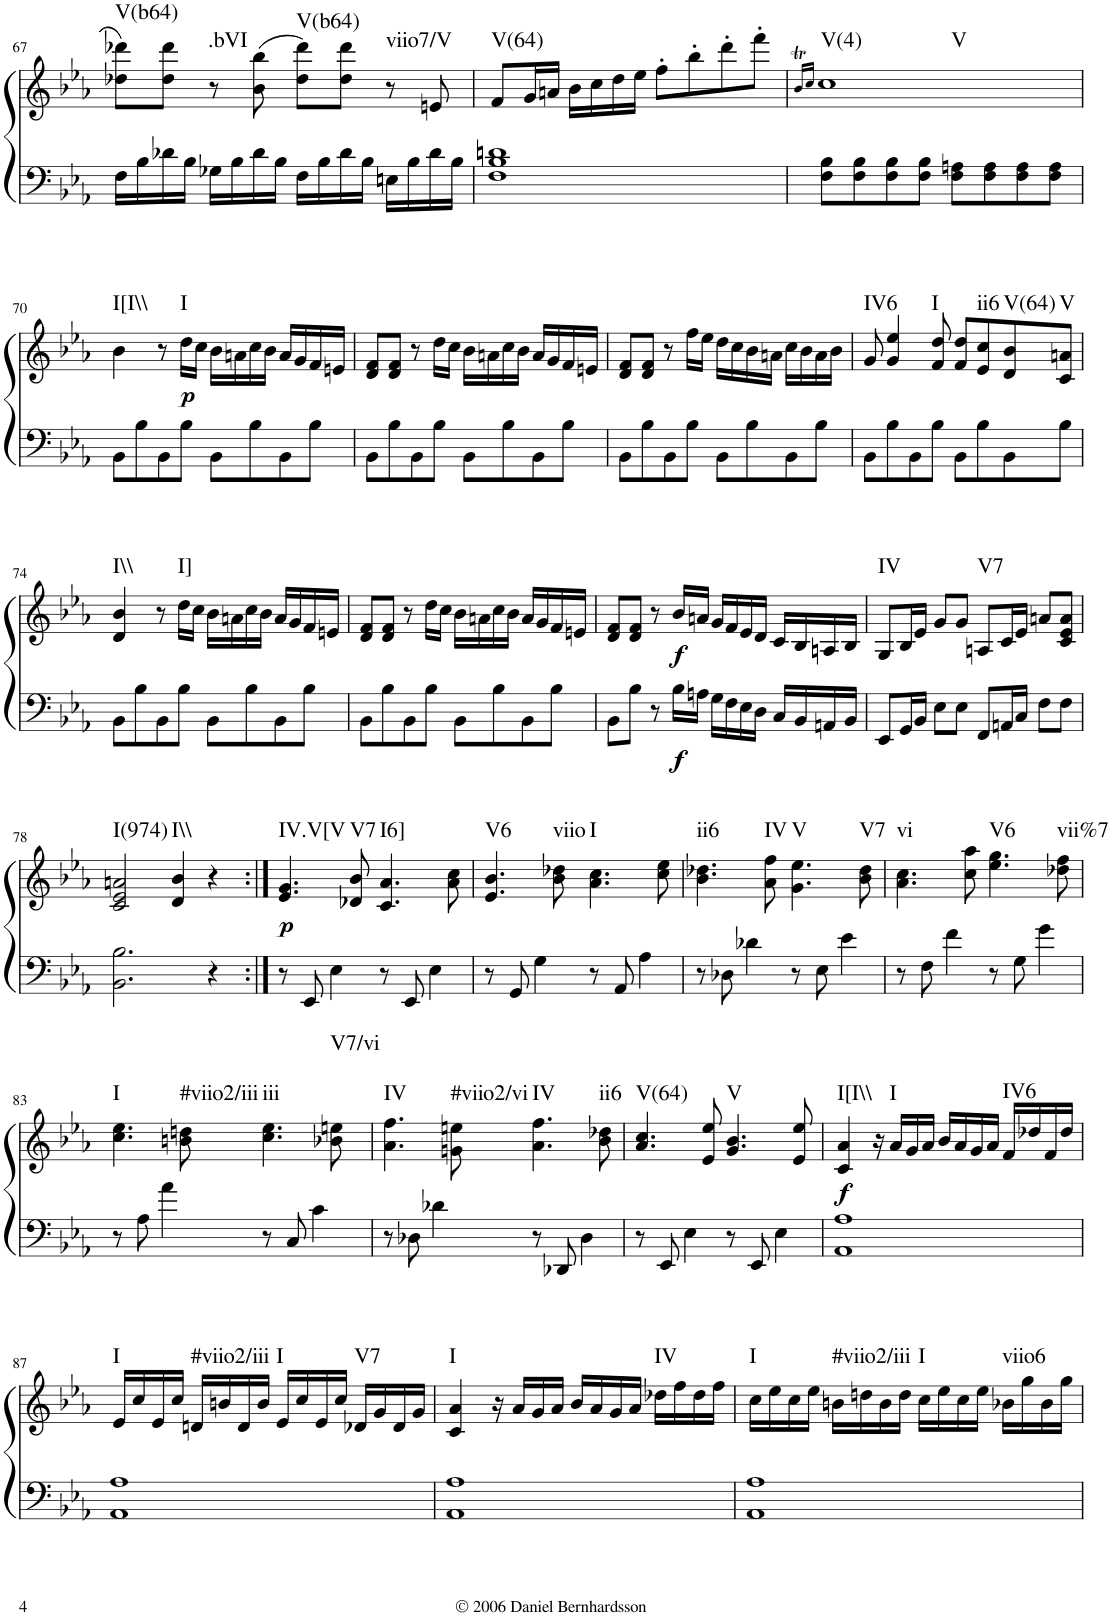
**kern	**kern	**dynam	**harte
*part1	*part1	*part1	*part1
*staff2	*staff1	*staff1/2	*
*I"Piano	*	*	*
*I'Pno.	*	*	*
!!LO:PB:g=z
*clefG2	*clefG2	*	*
*k[b-e-a-]	*k[b-e-a-]	*	*
*E-:	*E-:	*	*
*M4/4	*M4/4	*	*
*met(c)	*met(c)	*	*
=67	=67	=67	=67
!	!	!	!LO:H:kt=V(b64)
16F\LL	8dd-X\ 8ddd-X\L	.	N
16B-\	.	.	.
16d-X\	8dd-\ 8ddd-\J	.	.
16B-\JJ	.	.	.
!	!	!	!LO:H:kt=.bVI
16G-X\LL	8r	.	N
16B-\	.	.	.
16d-\	(8b-\ 8bb-\	.	.
16B-\JJ	.	.	.
!	!	!	!LO:H:kt=V(b64)
16F\LL	8dd-\ 8ddd-\L)	.	N
16B-\	.	.	.
16d-\	8dd-\ 8ddd-\J	.	.
16B-\JJ	.	.	.
!	!	!	!LO:H:kt=viio7/V
16En\LL	8r	.	N
16B-\	.	.	.
16d-\	8en/	.	.
16B-\JJ	.	.	.
=68	=68	=68	=68
!	!	!	!LO:H:kt=V(64)
1F 1B- 1dn	8f/L	.	N
.	16g/L	.	.
.	16an/JJ	.	.
.	16b-\LL	.	.
.	16cc\	.	.
.	16dd\	.	.
.	16ee-\JJ	.	.
.	8ff'\L	.	.
.	8bb-'\	.	.
.	8ddd'\	.	.
.	8fff'\J	.	.
=69	=69	=69	=69
.	16qb->/LL	.	.
.	16qcc/JJ	.	.
!	!	!	!LO:H:n=1:kt=V(4)
!	!	!	!LO:H:n=2:kt=V
8F\ 8B-\L	1cc	.	N N
8F\ 8B-\	.	.	.
8F\ 8B-\	.	.	.
8F\ 8B-\J	.	.	.
8F\ 8An\L	.	.	.
8F\ 8A\	.	.	.
8F\ 8A\	.	.	.
8F\ 8A\J	.	.	.
!!LO:LB:g=z
=70	=70	=70	=70
!	!	!	!LO:H:kt=I[I\\
8BB-\L	4b-\	.	N
8B-\	.	.	.
8BB-\	8r	.	.
!	!	!LO:DY:b	!LO:H:kt=I
8B-\J	16dd\LL	p	N
.	16cc\JJ	.	.
8BB-\L	16b-\LL	.	.
.	16an\	.	.
8B-\	16cc\	.	.
.	16b-\JJ	.	.
8BB-\	16a/LL	.	.
.	16g/	.	.
8B-\J	16f/	.	.
.	16en/JJ	.	.
=71	=71	=71	=71
8BB-\L	8d/ 8f/L	.	.
8B-\	8d/ 8f/J	.	.
8BB-\	8r	.	.
8B-\J	16dd\LL	.	.
.	16cc\JJ	.	.
8BB-\L	16b-\LL	.	.
.	16an\	.	.
8B-\	16cc\	.	.
.	16b-\JJ	.	.
8BB-\	16a/LL	.	.
.	16g/	.	.
8B-\J	16f/	.	.
.	16en/JJ	.	.
=72	=72	=72	=72
8BB-\L	8d/ 8f/L	.	.
8B-\	8d/ 8f/J	.	.
8BB-\	8r	.	.
8B-\J	16ff\LL	.	.
.	16ee-\JJ	.	.
8BB-\L	16dd\LL	.	.
.	16cc\	.	.
8B-\	16b-\	.	.
.	16an\JJ	.	.
8BB-\	16cc\LL	.	.
.	16b-\	.	.
8B-\J	16a\	.	.
.	16b-\JJ	.	.
=73	=73	=73	=73
!	!	!	!LO:H:kt=IV6
8BB-\L	8g/	.	N
8B-\	4g/ 4ee-/	.	.
8BB-\	.	.	.
!	!	!	!LO:H:kt=I
8B-\J	8f/ 8dd/	.	N
8BB-\L	8f/ 8dd/L	.	.
!	!	!	!LO:H:kt=ii6
8B-\	8e-/ 8cc/	.	N
!	!	!	!LO:H:kt=V(64)
8BB-\	8d/ 8b-/	.	N
!	!	!	!LO:H:kt=V
8B-\J	8c/ 8an/J	.	N
!!LO:LB:g=z
=74	=74	=74	=74
!	!	!	!LO:H:kt=I\\
8BB-\L	4d/ 4b-/	.	N
8B-\	.	.	.
8BB-\	8r	.	.
!	!	!	!LO:H:kt=I]
8B-\J	16dd\LL	.	N
.	16cc\JJ	.	.
8BB-\L	16b-\LL	.	.
.	16an\	.	.
8B-\	16cc\	.	.
.	16b-\JJ	.	.
8BB-\	16a/LL	.	.
.	16g/	.	.
8B-\J	16f/	.	.
.	16en/JJ	.	.
=75	=75	=75	=75
8BB-\L	8d/ 8f/L	.	.
8B-\	8d/ 8f/J	.	.
8BB-\	8r	.	.
8B-\J	16dd\LL	.	.
.	16cc\JJ	.	.
8BB-\L	16b-\LL	.	.
.	16an\	.	.
8B-\	16cc\	.	.
.	16b-\JJ	.	.
8BB-\	16a/LL	.	.
.	16g/	.	.
8B-\J	16f/	.	.
.	16en/JJ	.	.
=76	=76	=76	=76
8BB-\L	8d/ 8f/L	.	.
8B-\J	8d/ 8f/J	.	.
8r	8r	.	.
!	!	!LO:DY:b=2	!
!	!	!LO:DY:n=1:b	!
16B-\LL	16b-/LL	f f	.
16An\JJ	16an/JJ	.	.
16G\LL	16g/LL	.	.
16F\	16f/	.	.
16E-\	16e-/	.	.
16D\JJ	16d/JJ	.	.
16C/LL	16c/LL	.	.
16BB-/	16B-/	.	.
16AAn/	16An/	.	.
16BB-/JJ	16B-/JJ	.	.
=77	=77	=77	=77
!	!	!	!LO:H:kt=IV
8EE-/L	8G/L	.	N
16GG/L	16B-/L	.	.
16BB-/JJ	16e-/JJ	.	.
8E-\L	8g/L	.	.
8E-\J	8g/J	.	.
!	!	!	!LO:H:kt=V7
8FF/L	8An/L	.	N
16AAn/L	16c/L	.	.
16C/JJ	16e-/JJ	.	.
8F\L	8an/L	.	.
8F\J	8c/ 8e-/ 8a/J	.	.
!!LO:LB:g=z
=78	=78	=78	=78
!	!	!	!LO:H:kt=I(974)
2.BB-\ 2.B-\	2c/ 2e-/ 2an/	.	N
!	!	!	!LO:H:kt=I\\
.	4d/ 4b-/	.	N
4r	4r	.	.
=79:|!	=79:|!	=79:|!	=79:|!
!	!	!LO:DY:b	!LO:H:kt=IV.V[V
8r	4.e-/ 4.g/	p	N
8EE-/	.	.	.
4E-\	.	.	.
!	!	!	!LO:H:kt=V7
.	8d-X/ 8b-/	.	N
!	!	!	!LO:H:kt=I6]
8r	4.c/ 4.a-/	.	N
8EE-/	.	.	.
4E-\	.	.	.
.	8a-\ 8cc\	.	.
=80	=80	=80	=80
!	!	!	!LO:H:kt=V6
8r	4.e-/ 4.b-/	.	N
8GG/	.	.	.
4G\	.	.	.
!	!	!	!LO:H:kt=viio
.	8b-\ 8dd-X\	.	N
!	!	!	!LO:H:kt=I
8r	4.a-\ 4.cc\	.	N
8AA-/	.	.	.
4A-\	.	.	.
.	8cc\ 8ee-\	.	.
=81	=81	=81	=81
!	!	!	!LO:H:kt=ii6
8r	4.b-\ 4.dd-X\	.	N
8D-X\	.	.	.
4d-X\	.	.	.
!	!	!	!LO:H:kt=IV
.	8a-\ 8ff\	.	N
!	!	!	!LO:H:kt=V
8r	4.g\ 4.ee-\	.	N
8E-\	.	.	.
4e-\	.	.	.
!	!	!	!LO:H:kt=V7
.	8b-\ 8dd-\	.	N
=82	=82	=82	=82
!	!	!	!LO:H:kt=vi
8r	4.a-\ 4.cc\	.	N
8F\	.	.	.
4f\	.	.	.
.	8cc\ 8aa-\	.	.
!	!	!	!LO:H:kt=V6
8r	4.ee-\ 4.gg\	.	N
8G\	.	.	.
4g\	.	.	.
!	!	!	!LO:H:kt=vii%7
.	8dd-X\ 8ff\	.	N
!!LO:LB:g=z
=83	=83	=83	=83
!	!	!	!LO:H:kt=I
8r	4.cc\ 4.ee-\	.	N
8A-\	.	.	.
4a-\	.	.	.
!	!	!	!LO:H:kt=#viio2/iii
.	8bn\ 8ddn\	.	N
!	!	!	!LO:H:kt=iii
8r	4.cc\ 4.ee-\	.	N
8C/	.	.	.
4c\	.	.	.
!	!	!	!LO:H:kt=V7/vi
.	8b-X\ 8een\	.	N
=84	=84	=84	=84
!	!	!	!LO:H:kt=IV
8r	4.a-\ 4.ff\	.	N
8D-X\	.	.	.
4d-X\	.	.	.
!	!	!	!LO:H:kt=#viio2/vi
.	8gn\ 8een\	.	N
!	!	!	!LO:H:kt=IV
8r	4.a-\ 4.ff\	.	N
8DD-X/	.	.	.
4D-\	.	.	.
!	!	!	!LO:H:kt=ii6
.	8b-\ 8dd-X\	.	N
=85	=85	=85	=85
!	!	!	!LO:H:kt=V(64)
8r	4.a-/ 4.cc/	.	N
8EE-/	.	.	.
4E-\	.	.	.
.	8e-/ 8ee-/	.	.
!	!	!	!LO:H:kt=V
8r	4.g/ 4.b-/	.	N
8EE-/	.	.	.
4E-\	.	.	.
.	8e-/ 8ee-/	.	.
=86	=86	=86	=86
!	!	!LO:DY:b	!LO:H:kt=I[I\\
1AA- 1A-	4c/ 4a-/	f	N
.	16r	.	.
!	!	!	!LO:H:kt=I
.	16a-/LL	.	N
.	16g/	.	.
.	16a-/JJ	.	.
.	16b-/LL	.	.
.	16a-/	.	.
.	16g/	.	.
.	16a-/JJ	.	.
!	!	!	!LO:H:kt=IV6
.	16f/LL	.	N
.	16dd-X/	.	.
.	16f/	.	.
.	16dd-/JJ	.	.
!!LO:LB:g=z
=87	=87	=87	=87
!	!	!	!LO:H:kt=I
1AA- 1A-	16e-/LL	.	N
.	16cc/	.	.
.	16e-/	.	.
.	16cc/JJ	.	.
!	!	!	!LO:H:kt=#viio2/iii
.	16dn/LL	.	N
.	16bn/	.	.
.	16d/	.	.
.	16b/JJ	.	.
!	!	!	!LO:H:kt=I
.	16e-/LL	.	N
.	16cc/	.	.
.	16e-/	.	.
.	16cc/JJ	.	.
!	!	!	!LO:H:kt=V7
.	16d-X/LL	.	N
.	16g/	.	.
.	16d-/	.	.
.	16g/JJ	.	.
=88	=88	=88	=88
!	!	!	!LO:H:kt=I
1AA- 1A-	4c/ 4a-/	.	N
.	16r	.	.
.	16a-/LL	.	.
.	16g/	.	.
.	16a-/JJ	.	.
.	16b-/LL	.	.
.	16a-/	.	.
.	16g/	.	.
.	16a-/JJ	.	.
!	!	!	!LO:H:kt=IV
.	16dd-X\LL	.	N
.	16ff\	.	.
.	16dd-\	.	.
.	16ff\JJ	.	.
=89	=89	=89	=89
!	!	!	!LO:H:kt=I
1AA- 1A-	16cc\LL	.	N
.	16ee-\	.	.
.	16cc\	.	.
.	16ee-\JJ	.	.
!	!	!	!LO:H:kt=#viio2/iii
.	16bn\LL	.	N
.	16ddn\	.	.
.	16b\	.	.
.	16dd\JJ	.	.
!	!	!	!LO:H:kt=I
.	16cc\LL	.	N
.	16ee-\	.	.
.	16cc\	.	.
.	16ee-\JJ	.	.
!	!	!	!LO:H:kt=viio6
.	16b-X\LL	.	N
.	16gg\	.	.
.	16b-\	.	.
.	16gg\JJ	.	.
=	=	=	=
*-	*-	*-	*-
